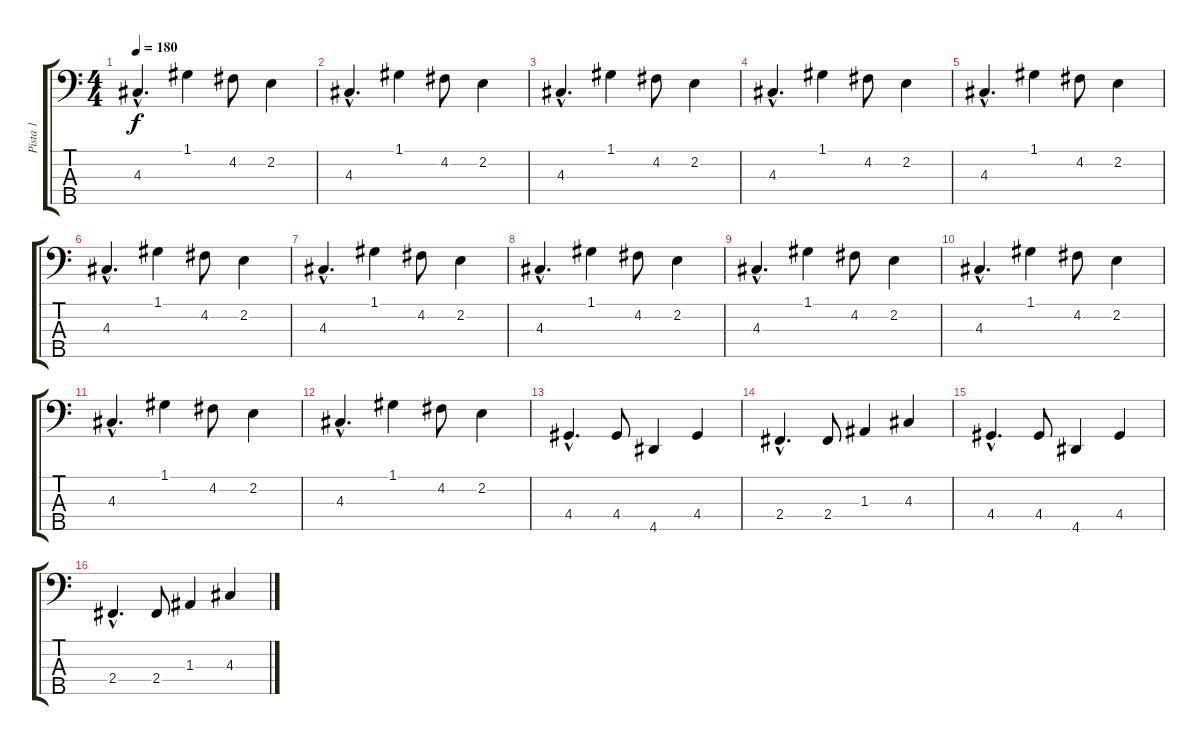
\track ("Pista 1" "Pista 1") {instrument acousticbass}
\staff {score tabs}
\tuning (G2 D2 A1 E1 B0) {hide}
\ts (4 4)
\tempo 180
\clef f4
\ks c
4.3{hac}.4{d dy f} 1.1.4 4.2.8 2.2.4 |
4.3{hac}.4{d} 1.1.4 4.2.8 2.2.4 |
4.3{hac}.4{d} 1.1.4 4.2.8 2.2.4 |
4.3{hac}.4{d} 1.1.4 4.2.8 2.2.4 |
4.3{hac}.4{d} 1.1.4 4.2.8 2.2.4 |
4.3{hac}.4{d} 1.1.4 4.2.8 2.2.4 |
4.3{hac}.4{d} 1.1.4 4.2.8 2.2.4 |
4.3{hac}.4{d} 1.1.4 4.2.8 2.2.4 |
4.3{hac}.4{d} 1.1.4 4.2.8 2.2.4 |
4.3{hac}.4{d} 1.1.4 4.2.8 2.2.4 |
4.3{hac}.4{d} 1.1.4 4.2.8 2.2.4 |
4.3{hac}.4{d} 1.1.4 4.2.8 2.2.4 |
4.4{hac}.4{d} 4.4.8 4.5.4 4.4.4 |
2.4{hac}.4{d} 2.4.8 1.3.4 4.3.4 |
4.4{hac}.4{d} 4.4.8 4.5.4 4.4.4 |
2.4{hac}.4{d} 2.4.8 1.3.4 4.3.4
